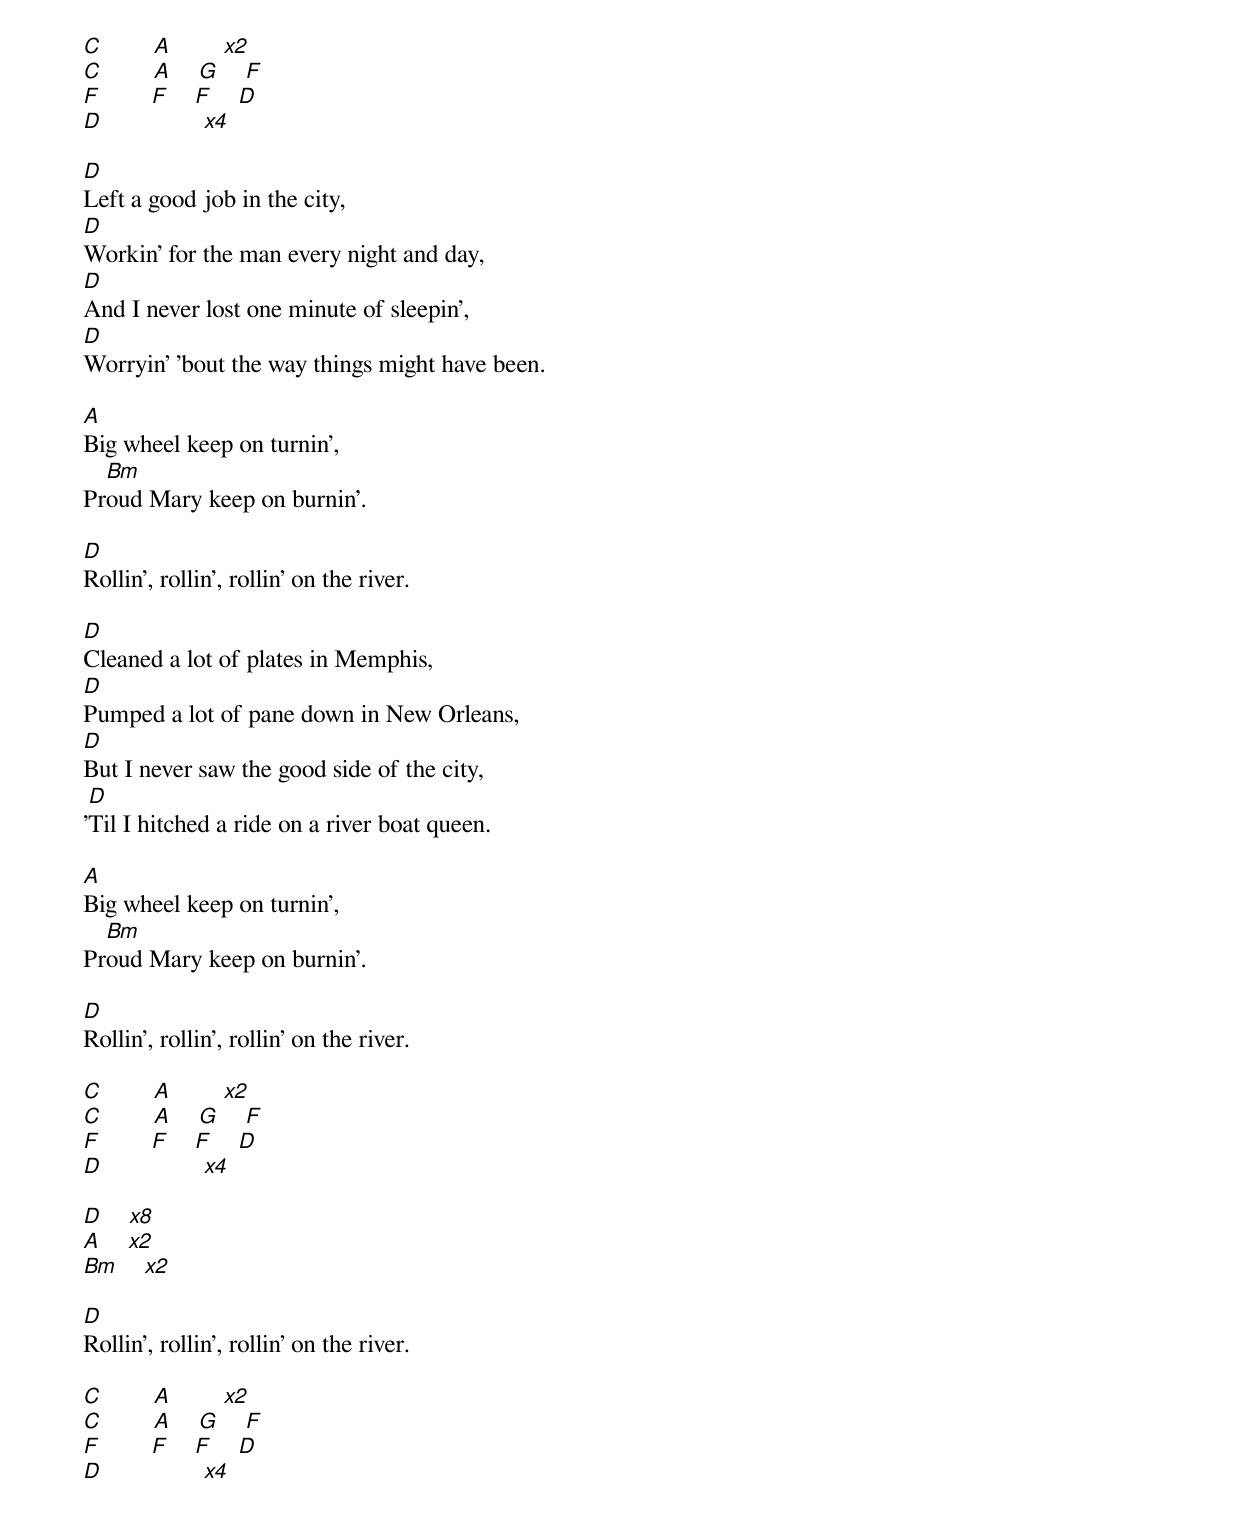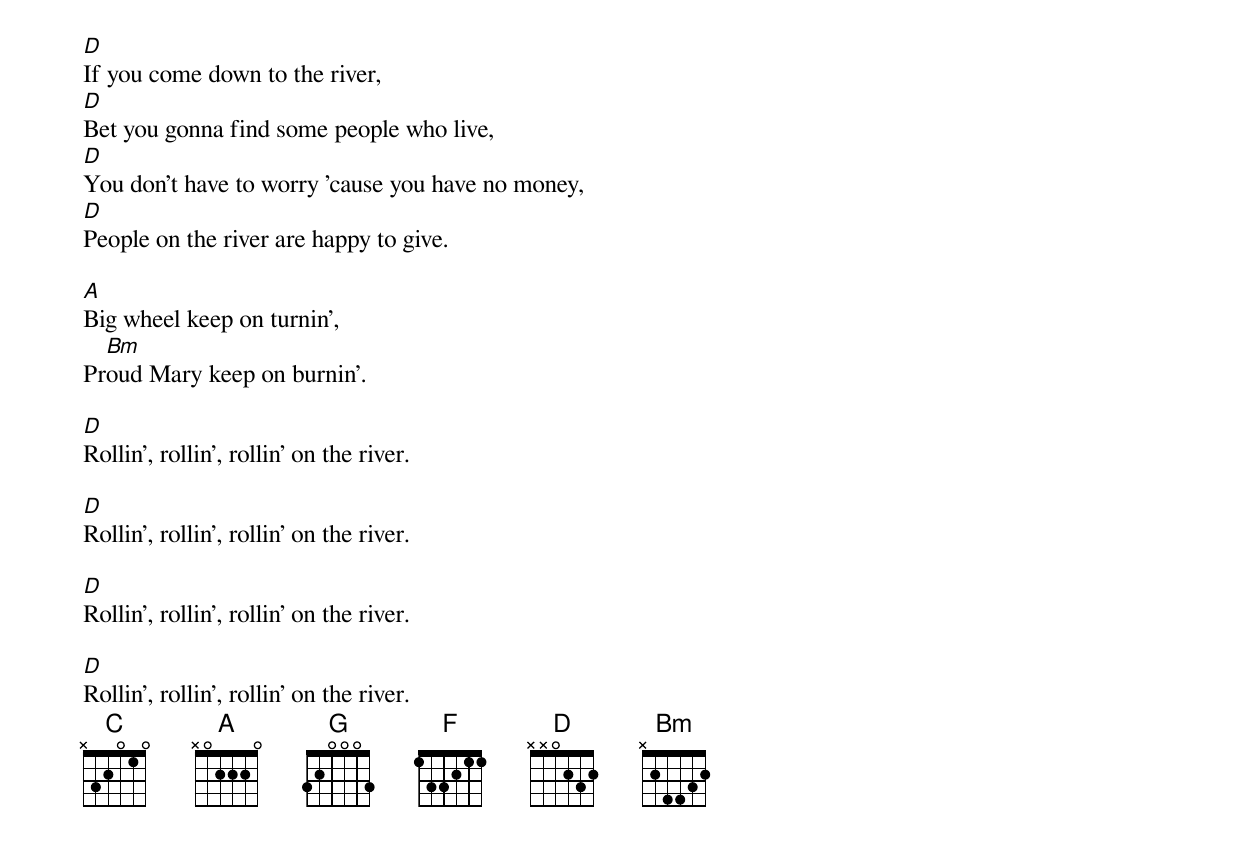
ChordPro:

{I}
[C]        [A]        [x2]
[C]        [A]    [G]    [F]
[F]        [F]    [F]    [D]
[D]                [x4]

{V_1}
[D]Left a good job in the city,
[D]Workin' for the man every night and day,
[D]And I never lost one minute of sleepin',
[D]Worryin' 'bout the way things might have been.

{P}
[A]Big wheel keep on turnin',
Pr[Bm]oud Mary keep on burnin'.

{C}
[D]Rollin', rollin', rollin' on the river.

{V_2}
[D]Cleaned a lot of plates in Memphis,
[D]Pumped a lot of pane down in New Orleans,
[D]But I never saw the good side of the city,
'[D]Til I hitched a ride on a river boat queen.

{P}
[A]Big wheel keep on turnin',
Pr[Bm]oud Mary keep on burnin'.

{C}
[D]Rollin', rollin', rollin' on the river.

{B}
[C]        [A]        [x2]
[C]        [A]    [G]    [F]
[F]        [F]    [F]    [D]
[D]                [x4]

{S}
[D]    [x8]
[A]    [x2]
[Bm]    [x2]

{C}
[D]Rollin', rollin', rollin' on the river.

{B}
[C]        [A]        [x2]
[C]        [A]    [G]    [F]
[F]        [F]    [F]    [D]
[D]                [x4]

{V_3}
[D]If you come down to the river,
[D]Bet you gonna find some people who live,
[D]You don't have to worry 'cause you have no money,
[D]People on the river are happy to give.

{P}
[A]Big wheel keep on turnin',
Pr[Bm]oud Mary keep on burnin'.

{C}
[D]Rollin', rollin', rollin' on the river.

{C}
[D]Rollin', rollin', rollin' on the river.

{C}
[D]Rollin', rollin', rollin' on the river.

{C}
[D]Rollin', rollin', rollin' on the river.
